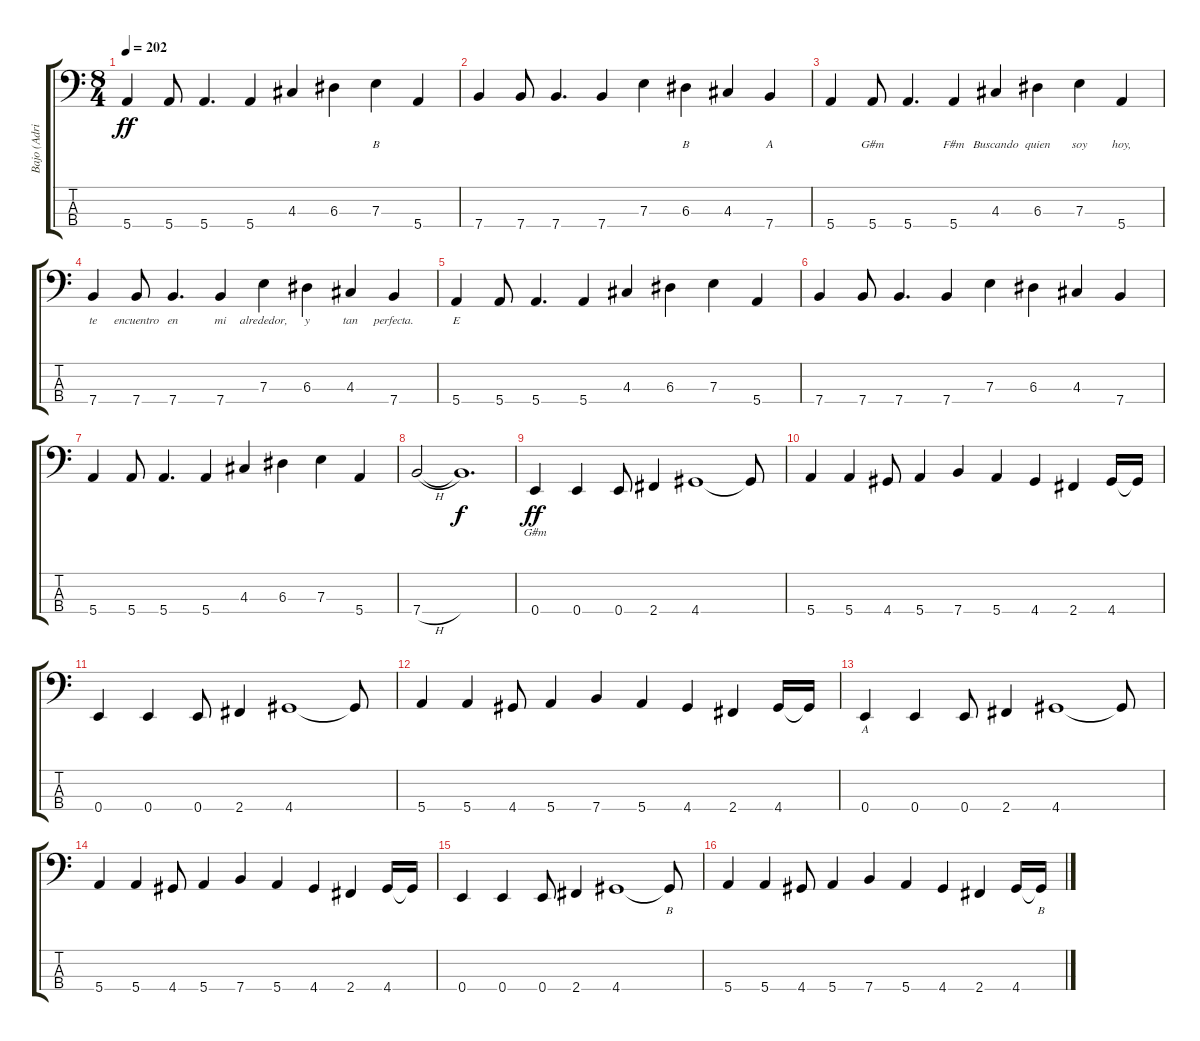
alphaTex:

\track ("Bajo (Adrián Tissot)" "Bajo (Adri") {instrument electricbassfinger}
\staff {score tabs}
\tuning (G2 D2 A1 E1) {hide}
\ts (8 4)
\tempo 202
\clef f4
\ks c
5.4.4{lyrics (0 "") lyrics (1 "") lyrics (2 "") lyrics (3 "") lyrics (4 "") dy ff} 5.4.8{lyrics (0 "") lyrics (1 "") lyrics (2 "") lyrics (3 "") lyrics (4 "")} 5.4.4{d lyrics (0 "") lyrics (1 "") lyrics (2 "") lyrics (3 "") lyrics (4 "")} 5.4.4{lyrics (0 "") lyrics (1 "") lyrics (2 "") lyrics (3 "") lyrics (4 "")} 4.3.4{lyrics (0 "") lyrics (1 "") lyrics (2 "") lyrics (3 "") lyrics (4 "")} 6.3.4{lyrics (0 "") lyrics (1 "") lyrics (2 "") lyrics (3 "") lyrics (4 "")} 7.3.4{lyrics (0 "B") lyrics (1 "") lyrics (2 "") lyrics (3 "") lyrics (4 "")} 5.4.4{lyrics (0 "") lyrics (1 "") lyrics (2 "") lyrics (3 "") lyrics (4 "")} |
7.4.4{lyrics (0 "") lyrics (1 "") lyrics (2 "") lyrics (3 "") lyrics (4 "")} 7.4.8{lyrics (0 "") lyrics (1 "") lyrics (2 "") lyrics (3 "") lyrics (4 "")} 7.4.4{d lyrics (0 "") lyrics (1 "") lyrics (2 "") lyrics (3 "") lyrics (4 "")} 7.4.4{lyrics (0 "") lyrics (1 "") lyrics (2 "") lyrics (3 "") lyrics (4 "")} 7.3.4{lyrics (0 "") lyrics (1 "") lyrics (2 "") lyrics (3 "") lyrics (4 "")} 6.3.4{lyrics (0 "B") lyrics (1 "") lyrics (2 "") lyrics (3 "") lyrics (4 "")} 4.3.4{lyrics (0 "") lyrics (1 "") lyrics (2 "") lyrics (3 "") lyrics (4 "")} 7.4.4{lyrics (0 "A") lyrics (1 "") lyrics (2 "") lyrics (3 "") lyrics (4 "")} |
5.4.4{lyrics (0 "") lyrics (1 "") lyrics (2 "") lyrics (3 "") lyrics (4 "")} 5.4.8{lyrics (0 "G#m") lyrics (1 "") lyrics (2 "") lyrics (3 "") lyrics (4 "")} 5.4.4{d lyrics (0 "") lyrics (1 "") lyrics (2 "") lyrics (3 "") lyrics (4 "")} 5.4.4{lyrics (0 "F#m") lyrics (1 "") lyrics (2 "") lyrics (3 "") lyrics (4 "")} 4.3.4{lyrics (0 "Buscando") lyrics (1 "") lyrics (2 "") lyrics (3 "") lyrics (4 "")} 6.3.4{lyrics (0 "quien") lyrics (1 "") lyrics (2 "") lyrics (3 "") lyrics (4 "")} 7.3.4{lyrics (0 "soy") lyrics (1 "") lyrics (2 "") lyrics (3 "") lyrics (4 "")} 5.4.4{lyrics (0 "hoy,") lyrics (1 "") lyrics (2 "") lyrics (3 "") lyrics (4 "")} |
7.4.4{lyrics (0 "te") lyrics (1 "") lyrics (2 "") lyrics (3 "") lyrics (4 "")} 7.4.8{lyrics (0 "encuentro") lyrics (1 "") lyrics (2 "") lyrics (3 "") lyrics (4 "")} 7.4.4{d lyrics (0 "en") lyrics (1 "") lyrics (2 "") lyrics (3 "") lyrics (4 "")} 7.4.4{lyrics (0 "mi") lyrics (1 "") lyrics (2 "") lyrics (3 "") lyrics (4 "")} 7.3.4{lyrics (0 "alrededor,") lyrics (1 "") lyrics (2 "") lyrics (3 "") lyrics (4 "")} 6.3.4{lyrics (0 "y") lyrics (1 "") lyrics (2 "") lyrics (3 "") lyrics (4 "")} 4.3.4{lyrics (0 "tan") lyrics (1 "") lyrics (2 "") lyrics (3 "") lyrics (4 "")} 7.4.4{lyrics (0 "perfecta.") lyrics (1 "") lyrics (2 "") lyrics (3 "") lyrics (4 "")} |
5.4.4{lyrics (0 "E") lyrics (1 "") lyrics (2 "") lyrics (3 "") lyrics (4 "")} 5.4.8{lyrics (0 "") lyrics (1 "") lyrics (2 "") lyrics (3 "") lyrics (4 "")} 5.4.4{d lyrics (0 "") lyrics (1 "") lyrics (2 "") lyrics (3 "") lyrics (4 "")} 5.4.4{lyrics (0 "") lyrics (1 "") lyrics (2 "") lyrics (3 "") lyrics (4 "")} 4.3.4{lyrics (0 "") lyrics (1 "") lyrics (2 "") lyrics (3 "") lyrics (4 "")} 6.3.4{lyrics (0 "") lyrics (1 "") lyrics (2 "") lyrics (3 "") lyrics (4 "")} 7.3.4{lyrics (0 "") lyrics (1 "") lyrics (2 "") lyrics (3 "") lyrics (4 "")} 5.4.4{lyrics (0 "") lyrics (1 "") lyrics (2 "") lyrics (3 "") lyrics (4 "")} |
7.4.4{lyrics (0 "") lyrics (1 "") lyrics (2 "") lyrics (3 "") lyrics (4 "")} 7.4.8{lyrics (0 "") lyrics (1 "") lyrics (2 "") lyrics (3 "") lyrics (4 "")} 7.4.4{d lyrics (0 "") lyrics (1 "") lyrics (2 "") lyrics (3 "") lyrics (4 "")} 7.4.4{lyrics (0 "") lyrics (1 "") lyrics (2 "") lyrics (3 "") lyrics (4 "")} 7.3.4{lyrics (0 "") lyrics (1 "") lyrics (2 "") lyrics (3 "") lyrics (4 "")} 6.3.4{lyrics (0 "") lyrics (1 "") lyrics (2 "") lyrics (3 "") lyrics (4 "")} 4.3.4{lyrics (0 "") lyrics (1 "") lyrics (2 "") lyrics (3 "") lyrics (4 "")} 7.4.4{lyrics (0 "") lyrics (1 "") lyrics (2 "") lyrics (3 "") lyrics (4 "")} |
5.4.4{lyrics (0 "") lyrics (1 "") lyrics (2 "") lyrics (3 "") lyrics (4 "")} 5.4.8{lyrics (0 "") lyrics (1 "") lyrics (2 "") lyrics (3 "") lyrics (4 "")} 5.4.4{d lyrics (0 "") lyrics (1 "") lyrics (2 "") lyrics (3 "") lyrics (4 "")} 5.4.4{lyrics (0 "") lyrics (1 "") lyrics (2 "") lyrics (3 "") lyrics (4 "")} 4.3.4{lyrics (0 "") lyrics (1 "") lyrics (2 "") lyrics (3 "") lyrics (4 "")} 6.3.4{lyrics (0 "") lyrics (1 "") lyrics (2 "") lyrics (3 "") lyrics (4 "")} 7.3.4{lyrics (0 "") lyrics (1 "") lyrics (2 "") lyrics (3 "") lyrics (4 "")} 5.4.4{lyrics (0 "") lyrics (1 "") lyrics (2 "") lyrics (3 "") lyrics (4 "")} |
7.4{h}.2{lyrics (0 "") lyrics (1 "") lyrics (2 "") lyrics (3 "") lyrics (4 "")} 7.4{t}.1{d lyrics (0 "") lyrics (1 "") lyrics (2 "") lyrics (3 "") lyrics (4 "") dy f} |
0.4.4{lyrics (0 "G#m") lyrics (1 "") lyrics (2 "") lyrics (3 "") lyrics (4 "") dy ff} 0.4.4{lyrics (0 "") lyrics (1 "") lyrics (2 "") lyrics (3 "") lyrics (4 "")} 0.4.8{lyrics (0 "") lyrics (1 "") lyrics (2 "") lyrics (3 "") lyrics (4 "")} 2.4.4{lyrics (0 "") lyrics (1 "") lyrics (2 "") lyrics (3 "") lyrics (4 "")} 4.4.1{lyrics (0 "") lyrics (1 "") lyrics (2 "") lyrics (3 "") lyrics (4 "")} 4.4{t}.8{lyrics (0 "") lyrics (1 "") lyrics (2 "") lyrics (3 "") lyrics (4 "")} |
5.4.4{lyrics (0 "") lyrics (1 "") lyrics (2 "") lyrics (3 "") lyrics (4 "")} 5.4.4{lyrics (0 "") lyrics (1 "") lyrics (2 "") lyrics (3 "") lyrics (4 "")} 4.4.8{lyrics (0 "") lyrics (1 "") lyrics (2 "") lyrics (3 "") lyrics (4 "")} 5.4.4{lyrics (0 "") lyrics (1 "") lyrics (2 "") lyrics (3 "") lyrics (4 "")} 7.4.4{lyrics (0 "") lyrics (1 "") lyrics (2 "") lyrics (3 "") lyrics (4 "")} 5.4.4{lyrics (0 "") lyrics (1 "") lyrics (2 "") lyrics (3 "") lyrics (4 "")} 4.4.4{lyrics (0 "") lyrics (1 "") lyrics (2 "") lyrics (3 "") lyrics (4 "")} 2.4.4{lyrics (0 "") lyrics (1 "") lyrics (2 "") lyrics (3 "") lyrics (4 "")} 4.4.16{lyrics (0 "") lyrics (1 "") lyrics (2 "") lyrics (3 "") lyrics (4 "")} 4.4{t}.16{lyrics (0 "") lyrics (1 "") lyrics (2 "") lyrics (3 "") lyrics (4 "")} |
0.4.4{lyrics (0 "") lyrics (1 "") lyrics (2 "") lyrics (3 "") lyrics (4 "")} 0.4.4{lyrics (0 "") lyrics (1 "") lyrics (2 "") lyrics (3 "") lyrics (4 "")} 0.4.8{lyrics (0 "") lyrics (1 "") lyrics (2 "") lyrics (3 "") lyrics (4 "")} 2.4.4{lyrics (0 "") lyrics (1 "") lyrics (2 "") lyrics (3 "") lyrics (4 "")} 4.4.1{lyrics (0 "") lyrics (1 "") lyrics (2 "") lyrics (3 "") lyrics (4 "")} 4.4{t}.8{lyrics (0 "") lyrics (1 "") lyrics (2 "") lyrics (3 "") lyrics (4 "")} |
5.4.4{lyrics (0 "") lyrics (1 "") lyrics (2 "") lyrics (3 "") lyrics (4 "")} 5.4.4{lyrics (0 "") lyrics (1 "") lyrics (2 "") lyrics (3 "") lyrics (4 "")} 4.4.8{lyrics (0 "") lyrics (1 "") lyrics (2 "") lyrics (3 "") lyrics (4 "")} 5.4.4{lyrics (0 "") lyrics (1 "") lyrics (2 "") lyrics (3 "") lyrics (4 "")} 7.4.4{lyrics (0 "") lyrics (1 "") lyrics (2 "") lyrics (3 "") lyrics (4 "")} 5.4.4{lyrics (0 "") lyrics (1 "") lyrics (2 "") lyrics (3 "") lyrics (4 "")} 4.4.4{lyrics (0 "") lyrics (1 "") lyrics (2 "") lyrics (3 "") lyrics (4 "")} 2.4.4{lyrics (0 "") lyrics (1 "") lyrics (2 "") lyrics (3 "") lyrics (4 "")} 4.4.16{lyrics (0 "") lyrics (1 "") lyrics (2 "") lyrics (3 "") lyrics (4 "")} 4.4{t}.16{lyrics (0 "") lyrics (1 "") lyrics (2 "") lyrics (3 "") lyrics (4 "")} |
0.4.4{lyrics (0 "A") lyrics (1 "") lyrics (2 "") lyrics (3 "") lyrics (4 "")} 0.4.4{lyrics (0 "") lyrics (1 "") lyrics (2 "") lyrics (3 "") lyrics (4 "")} 0.4.8{lyrics (0 "") lyrics (1 "") lyrics (2 "") lyrics (3 "") lyrics (4 "")} 2.4.4{lyrics (0 "") lyrics (1 "") lyrics (2 "") lyrics (3 "") lyrics (4 "")} 4.4.1{lyrics (0 "") lyrics (1 "") lyrics (2 "") lyrics (3 "") lyrics (4 "")} 4.4{t}.8{lyrics (0 "") lyrics (1 "") lyrics (2 "") lyrics (3 "") lyrics (4 "")} |
5.4.4{lyrics (0 "") lyrics (1 "") lyrics (2 "") lyrics (3 "") lyrics (4 "")} 5.4.4{lyrics (0 "") lyrics (1 "") lyrics (2 "") lyrics (3 "") lyrics (4 "")} 4.4.8{lyrics (0 "") lyrics (1 "") lyrics (2 "") lyrics (3 "") lyrics (4 "")} 5.4.4{lyrics (0 "") lyrics (1 "") lyrics (2 "") lyrics (3 "") lyrics (4 "")} 7.4.4{lyrics (0 "") lyrics (1 "") lyrics (2 "") lyrics (3 "") lyrics (4 "")} 5.4.4{lyrics (0 "") lyrics (1 "") lyrics (2 "") lyrics (3 "") lyrics (4 "")} 4.4.4{lyrics (0 "") lyrics (1 "") lyrics (2 "") lyrics (3 "") lyrics (4 "")} 2.4.4{lyrics (0 "") lyrics (1 "") lyrics (2 "") lyrics (3 "") lyrics (4 "")} 4.4.16{lyrics (0 "") lyrics (1 "") lyrics (2 "") lyrics (3 "") lyrics (4 "")} 4.4{t}.16{lyrics (0 "") lyrics (1 "") lyrics (2 "") lyrics (3 "") lyrics (4 "")} |
0.4.4{lyrics (0 "") lyrics (1 "") lyrics (2 "") lyrics (3 "") lyrics (4 "")} 0.4.4{lyrics (0 "") lyrics (1 "") lyrics (2 "") lyrics (3 "") lyrics (4 "")} 0.4.8{lyrics (0 "") lyrics (1 "") lyrics (2 "") lyrics (3 "") lyrics (4 "")} 2.4.4{lyrics (0 "") lyrics (1 "") lyrics (2 "") lyrics (3 "") lyrics (4 "")} 4.4.1{lyrics (0 "") lyrics (1 "") lyrics (2 "") lyrics (3 "") lyrics (4 "")} 4.4{t}.8{lyrics (0 "B") lyrics (1 "") lyrics (2 "") lyrics (3 "") lyrics (4 "")} |
5.4.4{lyrics (0 "") lyrics (1 "") lyrics (2 "") lyrics (3 "") lyrics (4 "")} 5.4.4{lyrics (0 "") lyrics (1 "") lyrics (2 "") lyrics (3 "") lyrics (4 "")} 4.4.8{lyrics (0 "") lyrics (1 "") lyrics (2 "") lyrics (3 "") lyrics (4 "")} 5.4.4{lyrics (0 "") lyrics (1 "") lyrics (2 "") lyrics (3 "") lyrics (4 "")} 7.4.4{lyrics (0 "") lyrics (1 "") lyrics (2 "") lyrics (3 "") lyrics (4 "")} 5.4.4{lyrics (0 "") lyrics (1 "") lyrics (2 "") lyrics (3 "") lyrics (4 "")} 4.4.4{lyrics (0 "") lyrics (1 "") lyrics (2 "") lyrics (3 "") lyrics (4 "")} 2.4.4{lyrics (0 "") lyrics (1 "") lyrics (2 "") lyrics (3 "") lyrics (4 "")} 4.4.16{lyrics (0 "") lyrics (1 "") lyrics (2 "") lyrics (3 "") lyrics (4 "")} 4.4{t}.16{lyrics (0 "B") lyrics (1 "") lyrics (2 "") lyrics (3 "") lyrics (4 "")}
